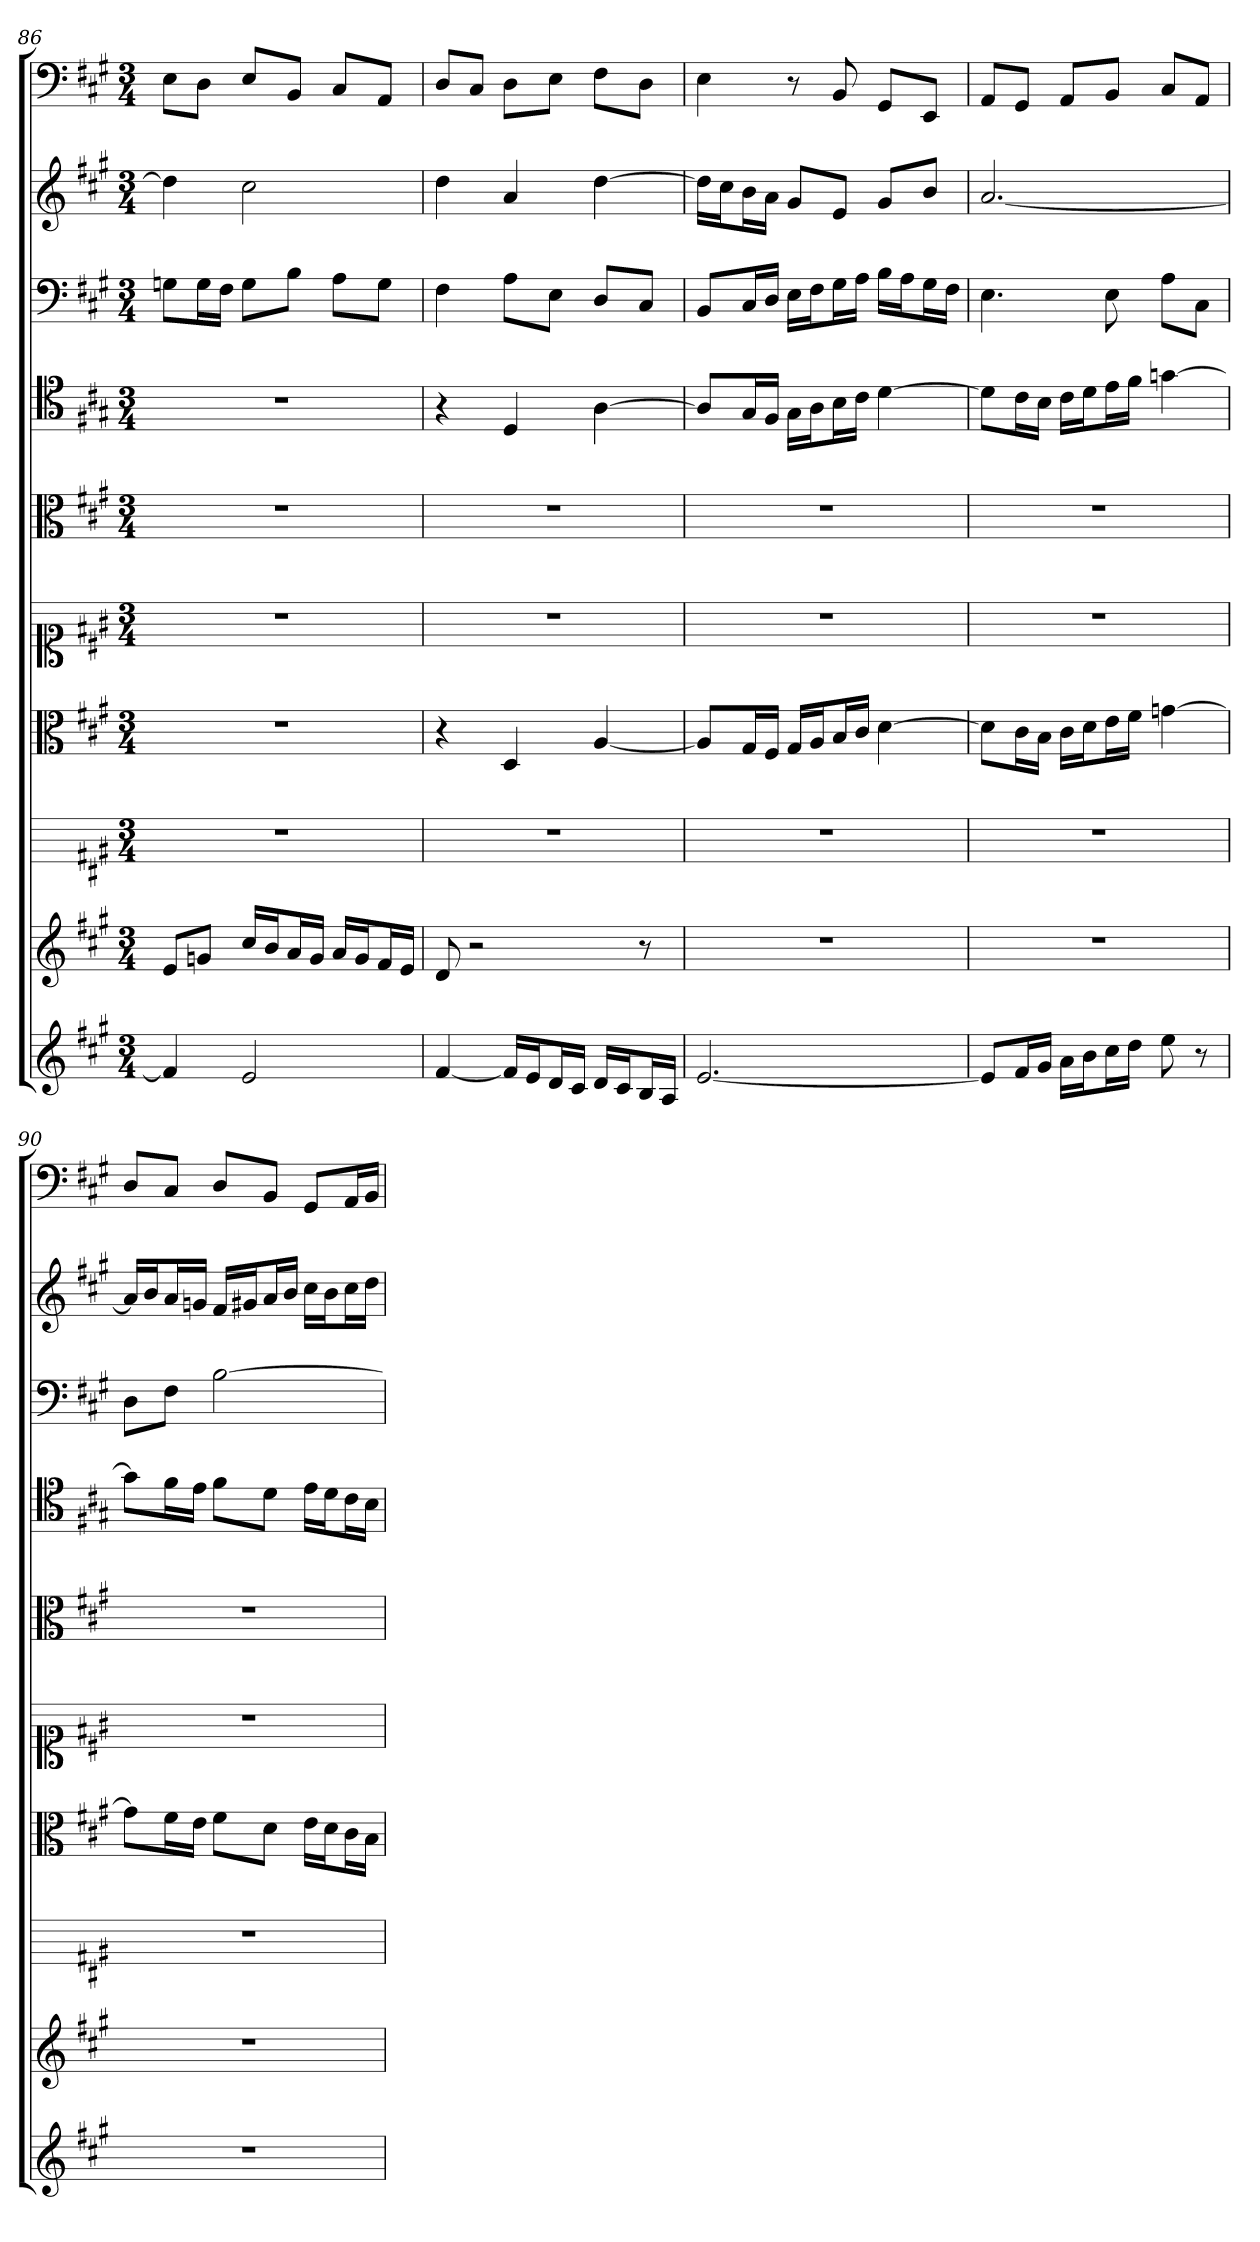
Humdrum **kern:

**kern	**kern	**kern	**kern	**kern	**kern	**kern	**kern	**kern	**kern
*part10	*part9	*part8	*part7	*part6	*part5	*part4	*part3	*part2	*part1
*staff10	*staff9	*staff8	*staff7	*staff6	*staff5	*staff4	*staff3	*staff2	*staff1
*	*	*	*clefC3	*clefC1	*clefC3	*clefC4	*clefF4	*	*clefF4
*k[f#c#g#]	*k[f#c#g#]	*k[f#c#g#]	*k[f#c#g#]	*k[f#c#g#]	*k[f#c#g#]	*k[f#c#g#]	*k[f#c#g#]	*k[f#c#g#]	*k[f#c#g#]
*A:	*A:	*A:	*A:	*A:	*A:	*A:	*A:	*A:	*A:
*M3/4	*M3/4	*M3/4	*M3/4	*M3/4	*M3/4	*M3/4	*M3/4	*M3/4	*M3/4
=86	=86	=86	=86	=86	=86	=86	=86	=86	=86
4f#]	8eL	2.r	2.r	2.r	2.r	2.r	8Gn\L	4dd]	8E\L
.	8gnJ	.	.	.	.	.	16G\L	.	8D\J
.	.	.	.	.	.	.	16F#\JJ	.	.
2e	16cc#LL	.	.	.	.	.	8G\L	2cc#	8E/L
.	16bJ	.	.	.	.	.	.	.	.
.	16aL	.	.	.	.	.	8B\J	.	8BB/J
.	16gJJ	.	.	.	.	.	.	.	.
.	16aLL	.	.	.	.	.	8A\L	.	8C#/L
.	16gJ	.	.	.	.	.	.	.	.
.	16f#L	.	.	.	.	.	8G\J	.	8AA/J
.	16eJJ	.	.	.	.	.	.	.	.
=87	=87	=87	=87	=87	=87	=87	=87	=87	=87
[4f#	8d	2.r	4r	2.r	2.r	4r	4F#	4dd	8D/L
.	2r	.	.	.	.	.	.	.	8C#/J
16f#LL]	.	.	4D	.	.	4D	8A\L	4a	8D\L
16eJ	.	.	.	.	.	.	.	.	.
16dL	.	.	.	.	.	.	8E\J	.	8E\J
16c#JJ	.	.	.	.	.	.	.	.	.
16dLL	.	.	[4A	.	.	[4A	8D/L	[4dd	8F#\L
16c#J	.	.	.	.	.	.	.	.	.
16BL	8r	.	.	.	.	.	8C#/J	.	8D\J
16AJJ	.	.	.	.	.	.	.	.	.
=88	=88	=88	=88	=88	=88	=88	=88	=88	=88
[2.e	2.r	2.r	8A/L]	2.r	2.r	8A/L]	8BB/L	16ddLL]	4E
.	.	.	.	.	.	.	.	16cc#J	.
.	.	.	16G#/L	.	.	16G#/L	16C#/L	16bL	.
.	.	.	16F#/JJ	.	.	16F#/JJ	16D/JJ	16aJJ	.
.	.	.	16G#/LL	.	.	16G#\LL	16E\LL	8g#L	8r
.	.	.	16A/J	.	.	16A\J	16F#\J	.	.
.	.	.	16B/L	.	.	16B\L	16G#\L	8eJ	8BB
.	.	.	16c#/JJ	.	.	16c#\JJ	16A\JJ	.	.
.	.	.	[4d	.	.	[4d	16B\LL	8g#L	8GG#/L
.	.	.	.	.	.	.	16A\J	.	.
.	.	.	.	.	.	.	16G#\L	8bJ	8EE/J
.	.	.	.	.	.	.	16F#\JJ	.	.
=89	=89	=89	=89	=89	=89	=89	=89	=89	=89
8eL]	2.r	2.r	8d\L]	2.r	2.r	8d\L]	4.E	[2.a	8AA/L
16f#L	.	.	16c#\L	.	.	16c#\L	.	.	8GG#/J
16g#JJ	.	.	16B\JJ	.	.	16B\JJ	.	.	.
16aLL	.	.	16c#\LL	.	.	16c#\LL	.	.	8AA/L
16bJ	.	.	16d\J	.	.	16d\J	.	.	.
16cc#L	.	.	16e\L	.	.	16e\L	8E	.	8BB/J
16ddJJ	.	.	16f#\JJ	.	.	16f#\JJ	.	.	.
8ee	.	.	[4gn	.	.	[4gn	8A\L	.	8C#/L
8r	.	.	.	.	.	.	8C#\J	.	8AA/J
=90	=90	=90	=90	=90	=90	=90	=90	=90	=90
2.r	2.r	2.r	8g\L]	2.r	2.r	8g\L]	8D\L	16aLL]	8D/L
.	.	.	.	.	.	.	.	16bJ	.
.	.	.	16f#\L	.	.	16f#\L	8F#\J	16aL	8C#/J
.	.	.	16e\JJ	.	.	16e\JJ	.	16gnJJ	.
.	.	.	8f#\L	.	.	8f#\L	[2B	16f#LL	8D/L
.	.	.	.	.	.	.	.	16g#XJ	.
.	.	.	8d\J	.	.	8d\J	.	16aL	8BB/J
.	.	.	.	.	.	.	.	16bJJ	.
.	.	.	16e\LL	.	.	16e\LL	.	16cc#LL	8GG#/L
.	.	.	16d\J	.	.	16d\J	.	16bJ	.
.	.	.	16c#\L	.	.	16c#\L	.	16cc#L	16AA/L
.	.	.	16B\JJ	.	.	16B\JJ	.	16ddJJ	16BB/JJ
=	=	=	=	=	=	=	=	=	=
*-	*-	*-	*-	*-	*-	*-	*-	*-	*-
